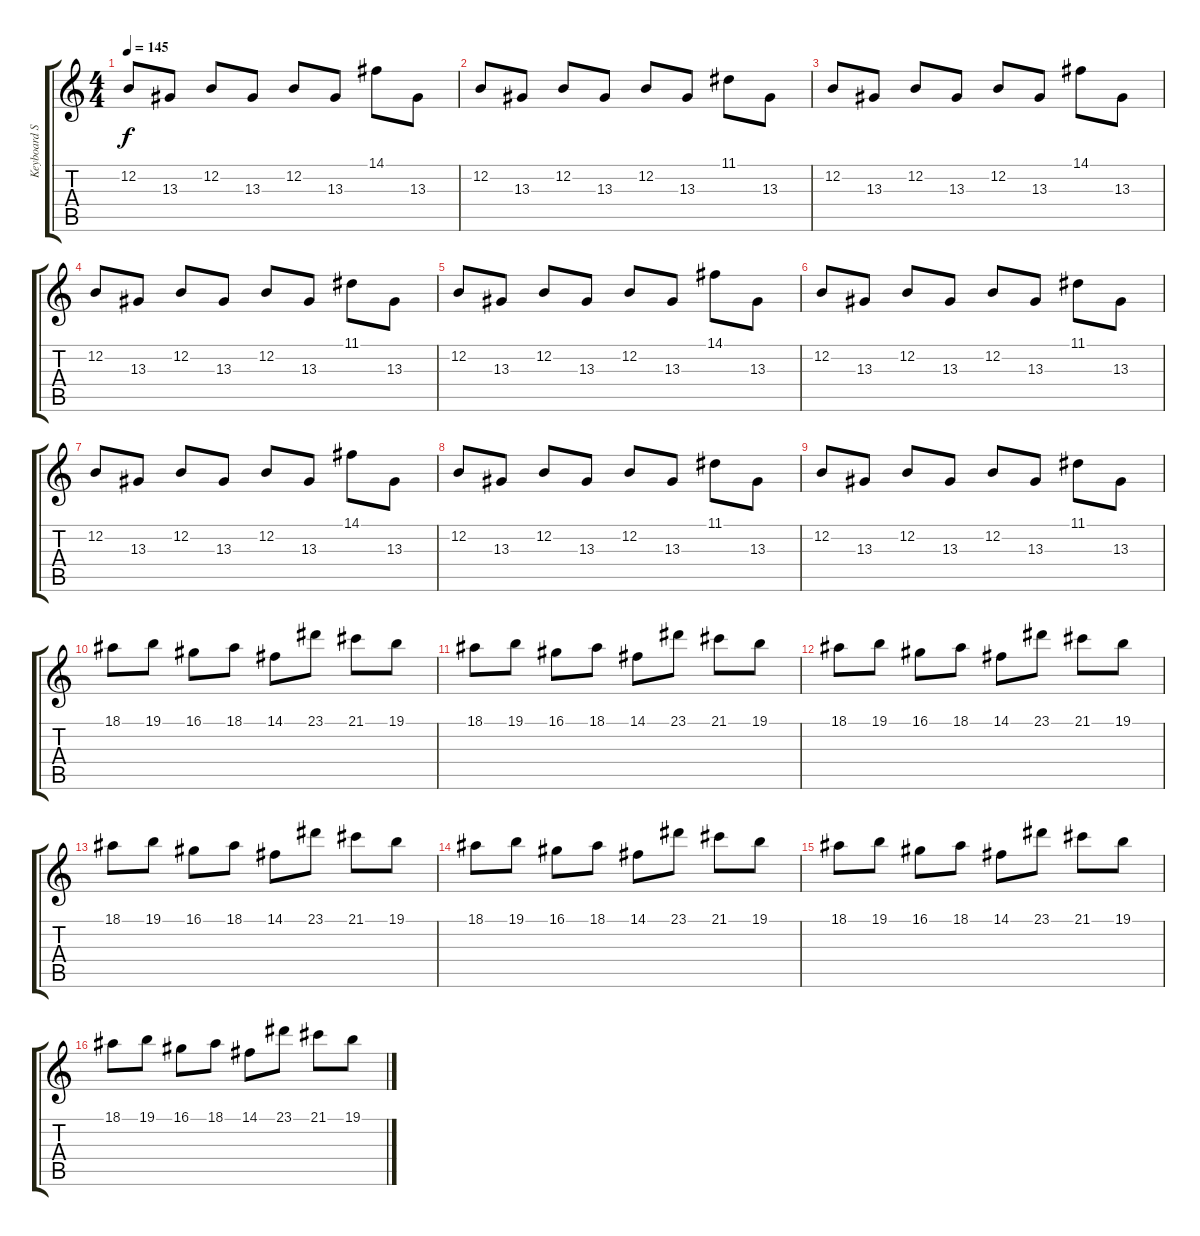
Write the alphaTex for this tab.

\track ("Keyboard Synth" "Keyboard S") {instrument lead2sawtooth}
\staff {score tabs}
\tuning (E4 B3 G3 D3 A2 E2) {hide}
\ts (4 4)
\tempo 145
\clef g2
\ks c
12.2.8{dy f} 13.3.8 12.2.8 13.3.8 12.2.8 13.3.8 14.1.8 13.3.8 |
12.2.8 13.3.8 12.2.8 13.3.8 12.2.8 13.3.8 11.1.8 13.3.8 |
12.2.8 13.3.8 12.2.8 13.3.8 12.2.8 13.3.8 14.1.8 13.3.8 |
12.2.8 13.3.8 12.2.8 13.3.8 12.2.8 13.3.8 11.1.8 13.3.8 |
12.2.8 13.3.8 12.2.8 13.3.8 12.2.8 13.3.8 14.1.8 13.3.8 |
12.2.8 13.3.8 12.2.8 13.3.8 12.2.8 13.3.8 11.1.8 13.3.8 |
12.2.8 13.3.8 12.2.8 13.3.8 12.2.8 13.3.8 14.1.8 13.3.8 |
12.2.8 13.3.8 12.2.8 13.3.8 12.2.8 13.3.8 11.1.8 13.3.8 |
12.2.8 13.3.8 12.2.8 13.3.8 12.2.8 13.3.8 11.1.8 13.3.8 |
18.1.8 19.1.8 16.1.8 18.1.8 14.1.8 23.1.8 21.1.8 19.1.8 |
18.1.8 19.1.8 16.1.8 18.1.8 14.1.8 23.1.8 21.1.8 19.1.8 |
18.1.8 19.1.8 16.1.8 18.1.8 14.1.8 23.1.8 21.1.8 19.1.8 |
18.1.8 19.1.8 16.1.8 18.1.8 14.1.8 23.1.8 21.1.8 19.1.8 |
18.1.8 19.1.8 16.1.8 18.1.8 14.1.8 23.1.8 21.1.8 19.1.8 |
18.1.8 19.1.8 16.1.8 18.1.8 14.1.8 23.1.8 21.1.8 19.1.8 |
18.1.8 19.1.8 16.1.8 18.1.8 14.1.8 23.1.8 21.1.8 19.1.8
